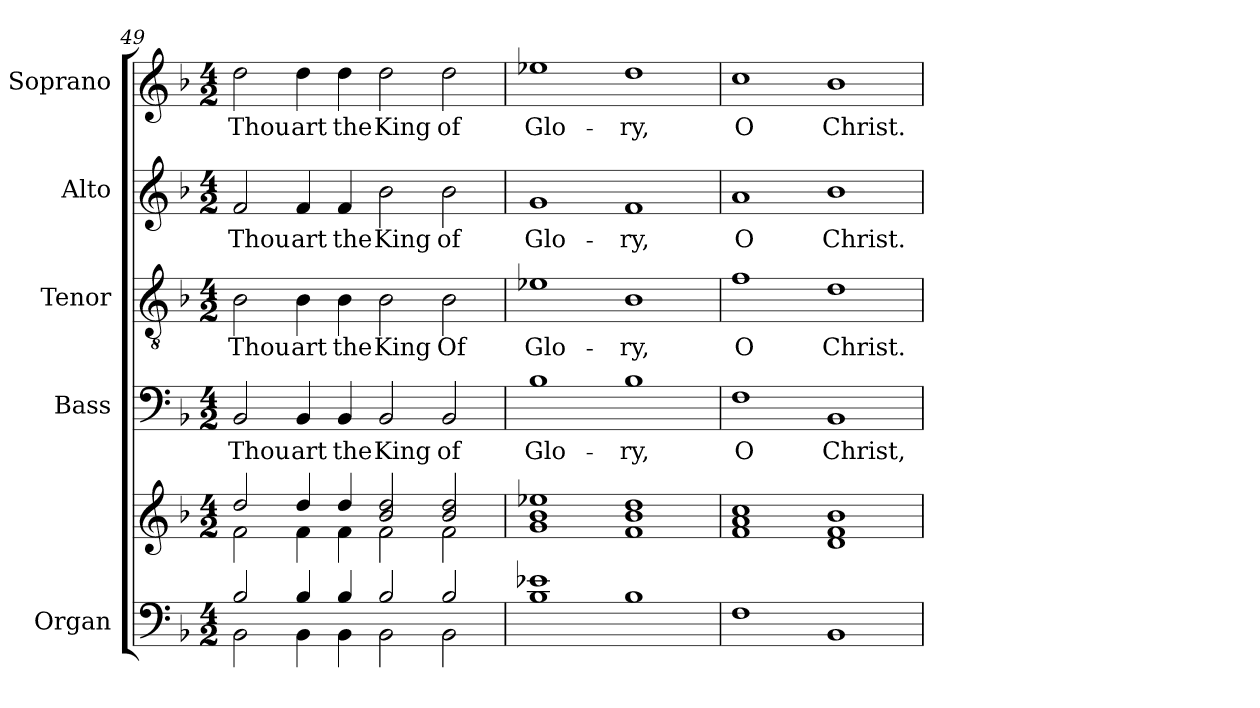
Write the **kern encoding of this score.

**kern	**kern	**kern	**text	**kern	**text	**kern	**text	**kern	**text
*part5	*part5	*part4	*part4	*part3	*part3	*part2	*part2	*part1	*part1
*staff6	*staff5	*staff4	*staff4	*staff3	*staff3	*staff2	*staff2	*staff1	*staff1
*I"Organ	*	*I"Bass	*	*I"Tenor	*	*I"Alto	*	*I"Soprano	*
*I'Org.	*	*I'B.	*	*I'T.	*	*I'A.	*	*I'S.	*
*clefF4	*clefG2	*clefF4	*	*clefGv2	*	*clefG2	*	*clefG2	*
*	*	*	*	*ITrd7c12	*	*	*	*	*
*k[b-]	*k[b-]	*k[b-]	*	*k[b-]	*	*k[b-]	*	*k[b-]	*
*F:	*F:	*F:	*	*F:	*	*F:	*	*F:	*
*M4/2	*M4/2	*M4/2	*	*M4/2	*	*M4/2	*	*M4/2	*
=49	=49	=49	=49	=49	=49	=49	=49	=49	=49
*^	*^	*	*	*	*	*	*	*	*
!	!	!	!	!	!LO:LY:b:color=#000000	!	!	!	!	!	!
!	!	!	!	!	!	!	!LO:LY:b:color=#000000	!	!	!	!
!	!	!	!	!	!	!	!	!	!LO:LY:b:color=#000000	!	!
!	!	!	!	!	!	!	!	!	!	!	!LO:LY:b:color=#000000
2B-i/	2BB-i\	2ddi/	2fi\	2BB-i/	Thou	2BB-i\	Thou	2fi/	Thou	2ddi\	Thou
!	!	!	!	!	!LO:LY:b:color=#000000	!	!	!	!	!	!
!	!	!	!	!	!	!	!LO:LY:b:color=#000000	!	!	!	!
!	!	!	!	!	!	!	!	!	!LO:LY:b:color=#000000	!	!
!	!	!	!	!	!	!	!	!	!	!	!LO:LY:b:color=#000000
4B-i/	4BB-i\	4ddi/	4fi\	4BB-i/	art	4BB-i\	art	4fi/	art	4ddi\	art
!	!	!	!	!	!LO:LY:b:color=#000000	!	!	!	!	!	!
!	!	!	!	!	!	!	!LO:LY:b:color=#000000	!	!	!	!
!	!	!	!	!	!	!	!	!	!LO:LY:b:color=#000000	!	!
!	!	!	!	!	!	!	!	!	!	!	!LO:LY:b:color=#000000
4B-i/	4BB-i\	4ddi/	4fi\	4BB-i/	the	4BB-i\	the	4fi/	the	4ddi\	the
!	!	!	!	!	!LO:LY:b:color=#000000	!	!	!	!	!	!
!	!	!	!	!	!	!	!LO:LY:b:color=#000000	!	!	!	!
!	!	!	!	!	!	!	!	!	!LO:LY:b:color=#000000	!	!
!	!	!	!	!	!	!	!	!	!	!	!LO:LY:b:color=#000000
2B-i/	2BB-i\	2b-i/ 2ddi	2fi\	2BB-i/	King	2BB-i\	King	2b-i\	King	2ddi\	King
!	!	!	!	!	!LO:LY:b:color=#000000	!	!	!	!	!	!
!	!	!	!	!	!	!	!LO:LY:b:color=#000000	!	!	!	!
!	!	!	!	!	!	!	!	!	!LO:LY:b:color=#000000	!	!
!	!	!	!	!	!	!	!	!	!	!	!LO:LY:b:color=#000000
2B-i/	2BB-i\	2b-i/ 2ddi	2fi\	2BB-i/	of	2BB-i\	Of	2b-i\	of	2ddi\	of
*v	*v	*	*	*	*	*	*	*	*	*	*
*	*v	*v	*	*	*	*	*	*	*	*
=50	=50	=50	=50	=50	=50	=50	=50	=50	=50
*^	*^	*	*	*	*	*	*	*	*
!	!	!	!	!	!LO:LY:b:color=#000000	!	!	!	!	!	!
*v	*v	*	*	*	*	*	*	*	*	*	*
*	*v	*v	*	*	*	*	*	*	*	*
*^	*^	*	*	*	*	*	*	*	*
!	!	!	!	!	!	!	!LO:LY:b:color=#000000	!	!	!	!
*v	*v	*	*	*	*	*	*	*	*	*	*
*	*v	*v	*	*	*	*	*	*	*	*
*^	*^	*	*	*	*	*	*	*	*
!	!	!	!	!	!	!	!	!	!LO:LY:b:color=#000000	!	!
*v	*v	*	*	*	*	*	*	*	*	*	*
*	*v	*v	*	*	*	*	*	*	*	*
*^	*^	*	*	*	*	*	*	*	*
!	!	!	!	!	!	!	!	!	!	!	!LO:LY:b:color=#000000
*v	*v	*	*	*	*	*	*	*	*	*	*
*	*v	*v	*	*	*	*	*	*	*	*
1B-i 1e-Xi	1gi 1b-i 1ee-Xi	1B-i	Glo-	1E-Xi	Glo-	1gi	Glo-	1ee-Xi	Glo-
!	!	!	!LO:LY:b:color=#000000	!	!	!	!	!	!
!	!	!	!	!	!LO:LY:b:color=#000000	!	!	!	!
!	!	!	!	!	!	!	!LO:LY:b:color=#000000	!	!
!	!	!	!	!	!	!	!	!	!LO:LY:b:color=#000000
1B-i	1fi 1b-i 1ddi	1B-i	-ry,	1BB-i	-ry,	1fi	-ry,	1ddi	-ry,
=51	=51	=51	=51	=51	=51	=51	=51	=51	=51
!	!	!	!LO:LY:b:color=#000000	!	!	!	!	!	!
!	!	!	!	!	!LO:LY:b:color=#000000	!	!	!	!
!	!	!	!	!	!	!	!LO:LY:b:color=#000000	!	!
!	!	!	!	!	!	!	!	!	!LO:LY:b:color=#000000
1Fi	1fi 1ai 1cci	1Fi	O	1Fi	O	1ai	O	1cci	O
!	!	!	!LO:LY:b:color=#000000	!	!	!	!	!	!
!	!	!	!	!	!LO:LY:b:color=#000000	!	!	!	!
!	!	!	!	!	!	!	!LO:LY:b:color=#000000	!	!
!	!	!	!	!	!	!	!	!	!LO:LY:b:color=#000000
1BB-i	1di 1fi 1b-i	1BB-i	Christ,	1Di	Christ.	1b-i	Christ.	1b-i	Christ.
=	=	=	=	=	=	=	=	=	=
*-	*-	*-	*-	*-	*-	*-	*-	*-	*-
